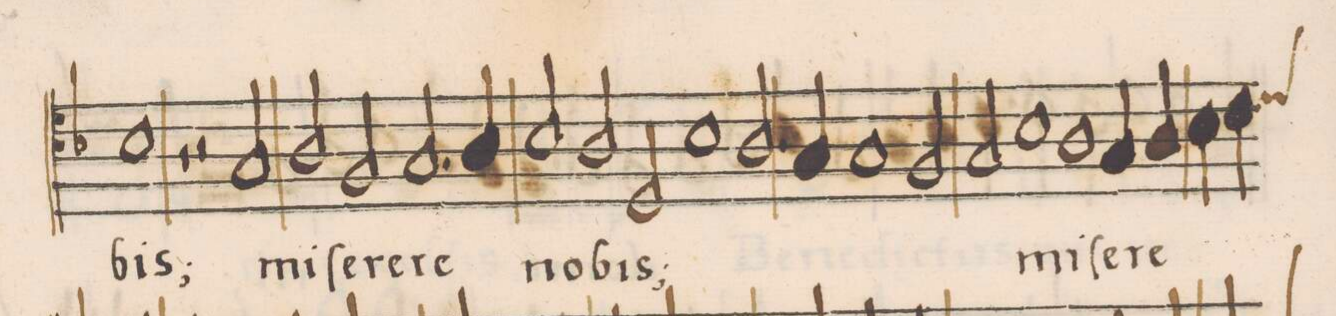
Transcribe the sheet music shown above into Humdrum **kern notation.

**kern	**text
*I"TENOR	*
*clefC4	*
*k[b-]	*
*met(C|)	*
*M2/1	*
1B-\	-bis;
=25-	=25-
1r	.
2r	.
2G/	mi-
=26-	=26-
2A/	-ſe-
2F/	-re-
2.G/	-re
4A/	.
=27-	=27-
2B-/	no-
2A/	.
2D/	-bis;
1B-\	.
=28-	=28-
2.A/	.
4G/	.
1G/	.
=29-	=29-
2F/	.
2G/	.
1B-\	mi-
=30-	=30-
1A\	.
4G/	-ſe-
4A/	-re-
=31-	=31-
4B-\	.
*custos:d	*
4c\	.
*-	*-
